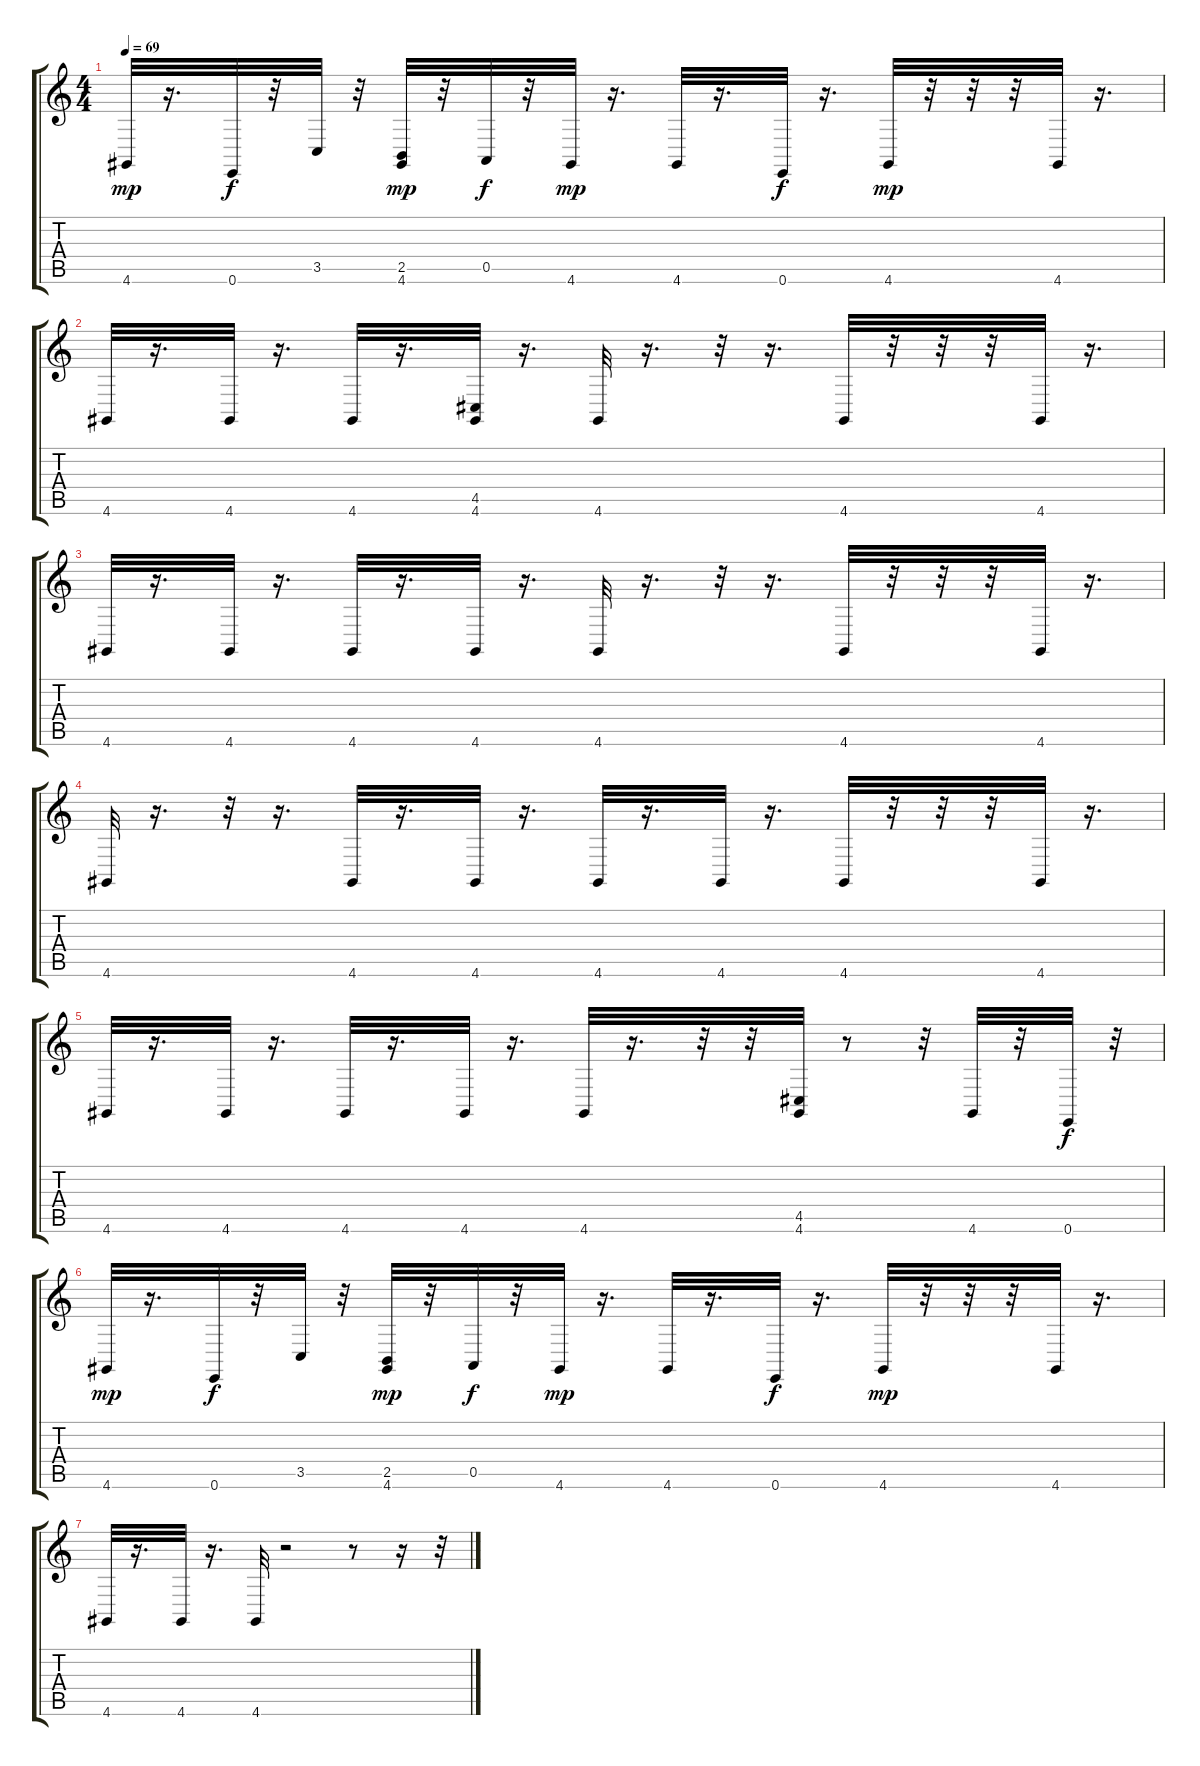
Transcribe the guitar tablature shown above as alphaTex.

\track "" {instrument acousticgrandpiano}
\staff {score tabs}
\tuning (E4 B3 G3 D3 A2 E2) {hide}
\ts (4 4)
\tempo 69
\clef g2
\ks c
4.6.32{dy mp} r.16{d} 0.6.32{dy f} r.32 3.5.32 r.32 (2.5 4.6).32{dy mp} r.32 0.5.32{dy f} r.32 4.6.32{dy mp} r.16{d} 4.6.32 r.16{d} 0.6.32{dy f} r.16{d} 4.6.32{dy mp} r.32 r.32 r.32 4.6.32 r.16{d} |
4.6.32 r.16{d} 4.6.32 r.16{d} 4.6.32 r.16{d} (4.5 4.6).32 r.16{d} 4.6.32 r.16{d} r.32 r.16{d} 4.6.32 r.32 r.32 r.32 4.6.32 r.16{d} |
4.6.32 r.16{d} 4.6.32 r.16{d} 4.6.32 r.16{d} 4.6.32 r.16{d} 4.6.32 r.16{d} r.32 r.16{d} 4.6.32 r.32 r.32 r.32 4.6.32 r.16{d} |
4.6.32 r.16{d} r.32 r.16{d} 4.6.32 r.16{d} 4.6.32 r.16{d} 4.6.32 r.16{d} 4.6.32 r.16{d} 4.6.32 r.32 r.32 r.32 4.6.32 r.16{d} |
4.6.32 r.16{d} 4.6.32 r.16{d} 4.6.32 r.16{d} 4.6.32 r.16{d} 4.6.32 r.16{d} r.32 r.32 (4.5 4.6).32 r.8 r.32 4.6.32 r.32 0.6.32{dy f} r.32 |
4.6.32{dy mp} r.16{d} 0.6.32{dy f} r.32 3.5.32 r.32 (2.5 4.6).32{dy mp} r.32 0.5.32{dy f} r.32 4.6.32{dy mp} r.16{d} 4.6.32 r.16{d} 0.6.32{dy f} r.16{d} 4.6.32{dy mp} r.32 r.32 r.32 4.6.32 r.16{d} |
4.6.32 r.16{d} 4.6.32 r.16{d} 4.6.32 r.2 r.8 r.16 r.32
